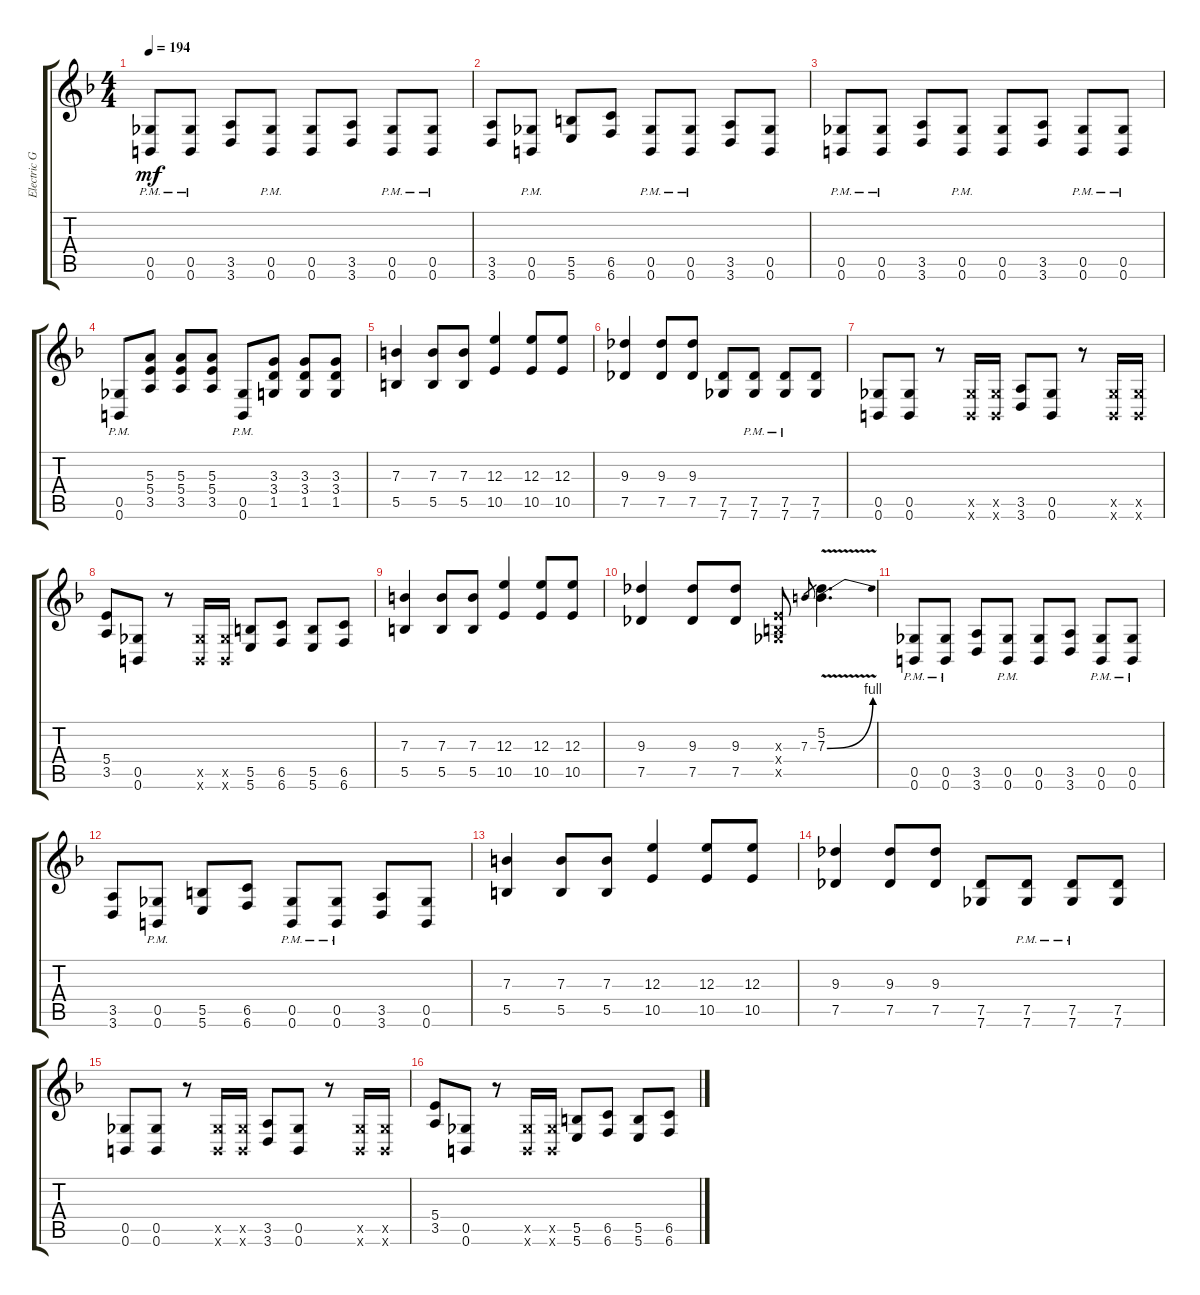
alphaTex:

\track ("Electric Guitar III <葵>" "Electric G") {instrument distortionguitar}
\staff {score tabs}
\tuning (Db4 Ab3 E3 B2 Gb2 B1) {hide}
\ts (4 4)
\tempo 194
\clef g2
\ks f
(0.5{pm} 0.6{pm}).8{dy mf} (0.5{pm} 0.6{pm}).8 (3.5 3.6).8 (0.5{pm} 0.6{pm}).8 (0.5 0.6).8 (3.5 3.6).8 (0.5{pm} 0.6{pm}).8 (0.5{pm} 0.6{pm}).8 |
(3.5 3.6).8 (0.5{pm} 0.6{pm}).8 (5.5 5.6).8 (6.5 6.6).8 (0.5{pm} 0.6{pm}).8 (0.5{pm} 0.6{pm}).8 (3.5 3.6).8 (0.5 0.6).8 |
(0.5{pm} 0.6{pm}).8 (0.5{pm} 0.6{pm}).8 (3.5 3.6).8 (0.5{pm} 0.6{pm}).8 (0.5 0.6).8 (3.5 3.6).8 (0.5{pm} 0.6{pm}).8 (0.5{pm} 0.6{pm}).8 |
(0.5{pm} 0.6{pm}).8 (5.3 5.4 3.5).8 (5.3 5.4 3.5).8 (5.3 5.4 3.5).8 (0.5{pm} 0.6{pm}).8 (3.3 3.4 1.5).8 (3.3 3.4 1.5).8 (3.3 3.4 1.5).8 |
\section ("" "")
(7.3 5.5).4 (7.3 5.5).8 (7.3 5.5).8 (12.3 10.5).4 (12.3 10.5).8 (12.3 10.5).8 |
(9.3 7.5).4 (9.3 7.5).8 (9.3 7.5).8 (7.5 7.6).8 (7.5{pm} 7.6{pm}).8 (7.5{pm} 7.6{pm}).8 (7.5 7.6).8 |
(0.5 0.6).8 (0.5 0.6).8 r.8 (0.5{x} 0.6{x}).16 (0.5{x} 0.6{x}).16 (3.5 3.6).8 (0.5 0.6).8 r.8 (0.5{x} 0.6{x}).16 (0.5{x} 0.6{x}).16 |
(5.4 3.5).8 (0.5 0.6).8 r.8 (0.5{x} 0.6{x}).16 (0.5{x} 0.6{x}).16 (5.5 5.6).8 (6.5 6.6).8 (5.5 5.6).8 (6.5 6.6).8 |
(7.3 5.5).4 (7.3 5.5).8 (7.3 5.5).8 (12.3 10.5).4 (12.3 10.5).8 (12.3 10.5).8 |
(9.3 7.5).4 (9.3 7.5).8 (9.3 7.5).8 (0.3{x} 0.4{x} 0.5{x}).8 7.3.8{gr} (5.2 7.3{be (bend 0 0 60 4) v}).4{d} |
(0.5{pm} 0.6{pm}).8 (0.5{pm} 0.6{pm}).8 (3.5 3.6).8 (0.5{pm} 0.6{pm}).8 (0.5 0.6).8 (3.5 3.6).8 (0.5{pm} 0.6{pm}).8 (0.5{pm} 0.6{pm}).8 |
(3.5 3.6).8 (0.5{pm} 0.6{pm}).8 (5.5 5.6).8 (6.5 6.6).8 (0.5{pm} 0.6{pm}).8 (0.5{pm} 0.6{pm}).8 (3.5 3.6).8 (0.5 0.6).8 |
(7.3 5.5).4 (7.3 5.5).8 (7.3 5.5).8 (12.3 10.5).4 (12.3 10.5).8 (12.3 10.5).8 |
(9.3 7.5).4 (9.3 7.5).8 (9.3 7.5).8 (7.5 7.6).8 (7.5{pm} 7.6{pm}).8 (7.5{pm} 7.6{pm}).8 (7.5 7.6).8 |
(0.5 0.6).8 (0.5 0.6).8 r.8 (0.5{x} 0.6{x}).16 (0.5{x} 0.6{x}).16 (3.5 3.6).8 (0.5 0.6).8 r.8 (0.5{x} 0.6{x}).16 (0.5{x} 0.6{x}).16 |
(5.4 3.5).8 (0.5 0.6).8 r.8 (0.5{x} 0.6{x}).16 (0.5{x} 0.6{x}).16 (5.5 5.6).8 (6.5 6.6).8 (5.5 5.6).8 (6.5 6.6).8
